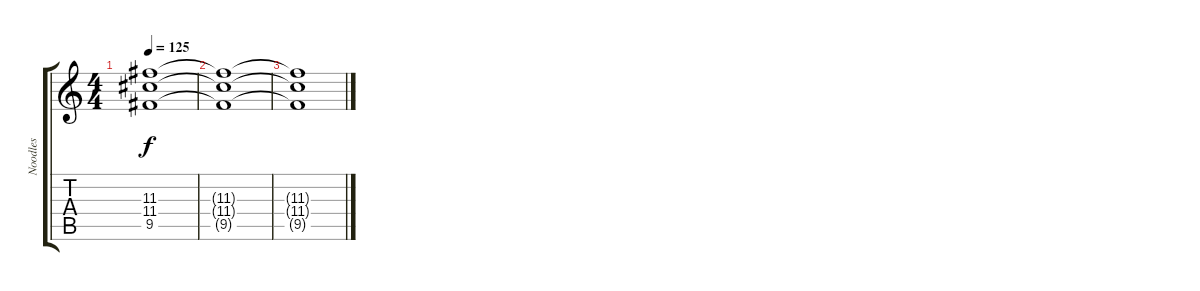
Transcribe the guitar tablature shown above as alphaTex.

\track ("Noodles" "Noodles") {instrument overdrivenguitar}
\staff {score tabs}
\tuning (E4 B3 G3 D3 A2 E2) {hide}
\ts (4 4)
\tempo 125
\clef g2
\ks c
(11.3{t} 11.4{t} 9.5{t}).1{dy f} |
(11.3{t} 11.4{t} 9.5{t}).1 |
(11.3{t} 11.4{t} 9.5{t}).1
